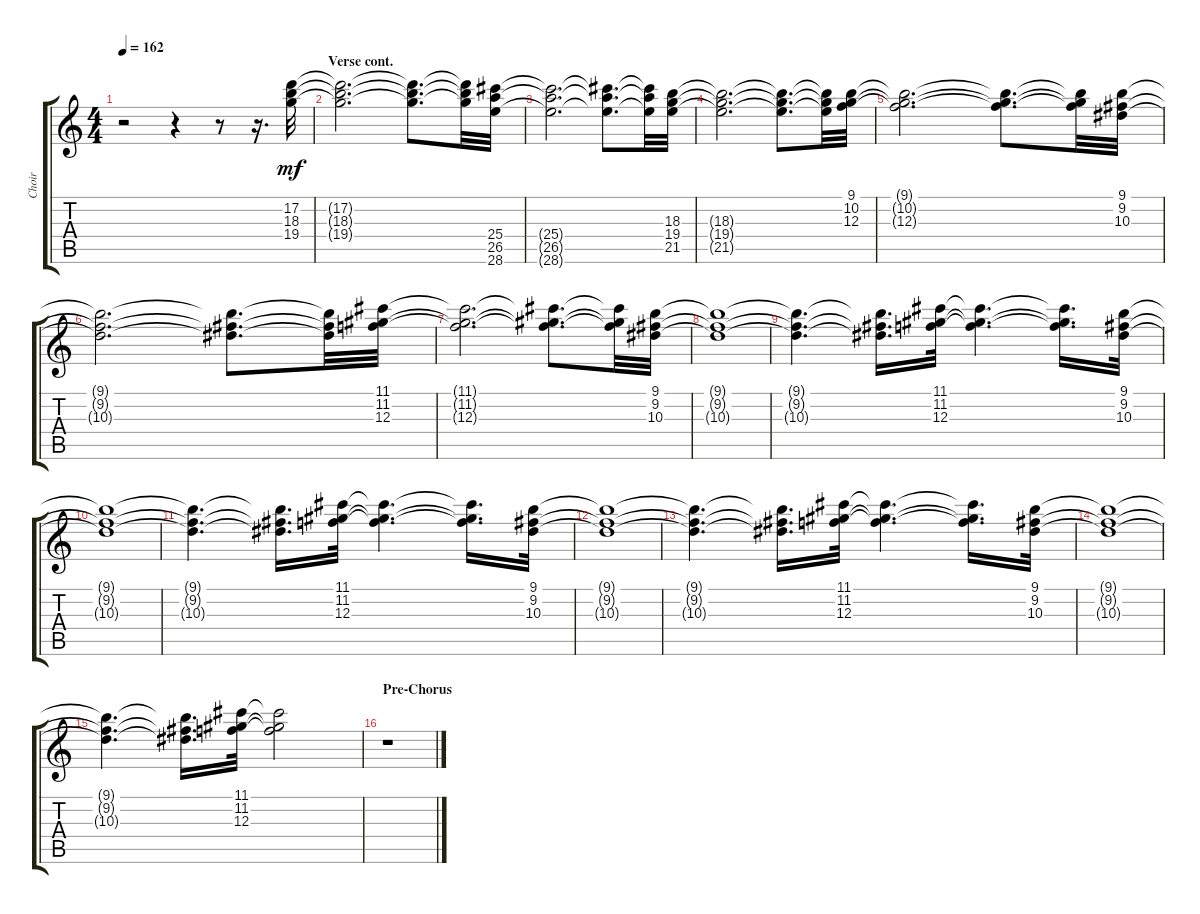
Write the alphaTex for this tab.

\track ("Choir" "Choir") {instrument electricguitarclean}
\staff {score tabs}
\tuning (D4 A3 F3 C3 G2 C2) {hide}
\ts (4 4)
\tempo 162
\clef g2
\ks aminor
r.2{dy mf} r.4 r.8 r.16{d} (17.2 18.3 19.4).32 |
\section ("" "Verse cont.")
(17.2{t} 18.3{t} 19.4{t}).2{d} (17.2{t} 18.3{t} 19.4{t}).8{d} (17.2{t} 18.3{t} 19.4{t}).32 (25.4 26.5 28.6).32 |
(25.4{t} 26.5{t} 28.6{t}).2{d} (25.4{t} 26.5{t} 28.6{t}).8{d} (25.4{t} 26.5{t} 28.6{t}).32 (18.3 19.4 21.5).32 |
(18.3{t} 19.4{t} 21.5{t}).2{d} (18.3{t} 19.4{t} 21.5{t}).8{d} (18.3{t} 19.4{t} 21.5{t}).32 (9.1 10.2 12.3).32 |
(9.1{t} 10.2{t} 12.3{t}).2{d} (9.1{t} 10.2{t} 12.3{t}).8{d} (9.1{t} 10.2{t} 12.3{t}).32 (9.1 9.2 10.3).32 |
(9.1{t} 9.2{t} 10.3{t}).2{d} (9.1{t} 9.2{t} 10.3{t}).8{d} (9.1{t} 9.2{t} 10.3{t}).32 (11.1 11.2 12.3).32 |
(11.1{t} 11.2{t} 12.3{t}).2{d} (11.1{t} 11.2{t} 12.3{t}).8{d} (11.1{t} 11.2{t} 12.3{t}).32 (9.1 9.2 10.3).32 |
(9.1{t} 9.2{t} 10.3{t}).1 |
(9.1{t} 9.2{t} 10.3{t}).4{d} (9.1{t} 9.2{t} 10.3{t}).16{d} (11.1 11.2 12.3).32 (11.1{t} 11.2{t} 12.3{t}).4{d} (11.1{t} 11.2{t} 12.3{t}).16{d} (9.1 9.2 10.3).32 |
(9.1{t} 9.2{t} 10.3{t}).1 |
(9.1{t} 9.2{t} 10.3{t}).4{d} (9.1{t} 9.2{t} 10.3{t}).16{d} (11.1 11.2 12.3).32 (11.1{t} 11.2{t} 12.3{t}).4{d} (11.1{t} 11.2{t} 12.3{t}).16{d} (9.1 9.2 10.3).32 |
(9.1{t} 9.2{t} 10.3{t}).1 |
(9.1{t} 9.2{t} 10.3{t}).4{d} (9.1{t} 9.2{t} 10.3{t}).16{d} (11.1 11.2 12.3).32 (11.1{t} 11.2{t} 12.3{t}).4{d} (11.1{t} 11.2{t} 12.3{t}).16{d} (9.1 9.2 10.3).32 |
(9.1{t} 9.2{t} 10.3{t}).1 |
(9.1{t} 9.2{t} 10.3{t}).4{d} (9.1{t} 9.2{t} 10.3{t}).16{d} (11.1 11.2 12.3).32 (11.1{t} 11.2{t} 12.3{t}).2 |
\section ("" "Pre-Chorus")
r.1
